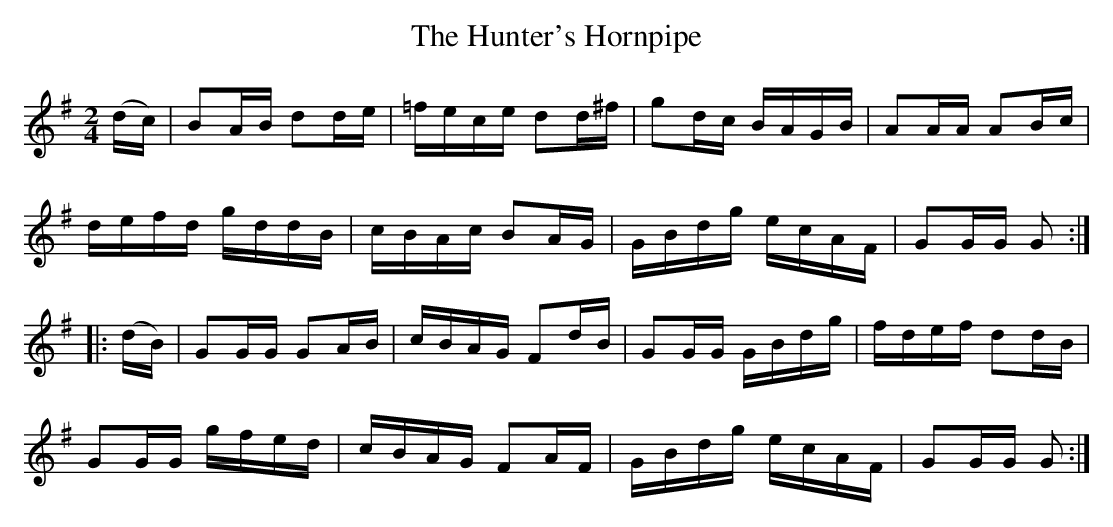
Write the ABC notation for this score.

X:1
T: The Hunter's Hornpipe
M: 2/4
L: 1/16
K: G
   (dc) | B2AB d2de | =fece d2d^f | g2dc BAGB | A2AA A2Bc |
          defd gddB |  cBAc B2AG  | GBdg ecAF | G2GG G2  :|
|: (dB) | G2GG G2AB |  cBAG F2dB  | G2GG GBdg | fdef d2dB |
          G2GG gfed |  cBAG F2AF  | GBdg ecAF | G2GG G2  :|
